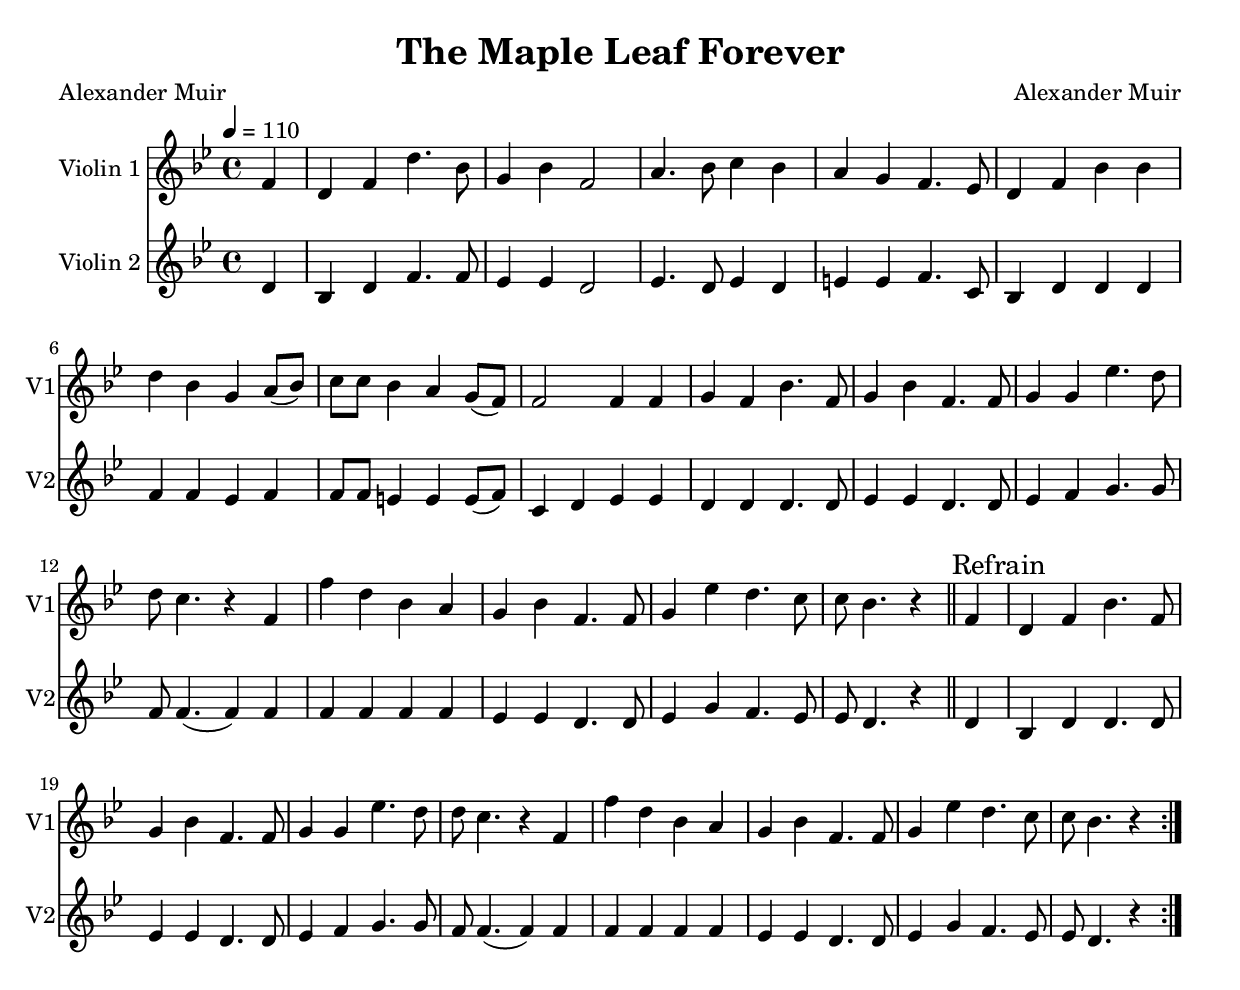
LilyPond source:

\version "2.24.0"
\language "english"
\header {
	title = "The Maple Leaf Forever"
	composer = "Alexander Muir"
	poet = "Alexander Muir"
}

violinU = \fixed c' { \repeat volta 2 {
	\tempo 4 = 110
	\time 4/4
	\key bf \major

	\partial 4 f4 |
	d4 f d'4. bf8 | g4  bf f2      | a4.   bf8 c'4 bf | a4 g f4. ef8 |
	d4 f bf    bf | d'4 bf g a8(bf)| c'8 8 bf4 a g8(f)| f2   4   4   |
	g4 f bf4.  f8 | g4  bf f4.  8  | g4 4 ef'4. d'8   | d'8 c'4. r4 f4 |
	f'4  d' bf a  | g4  bf f4.  8  | g4 ef' d'4. c'8  | \partial 2. c'8 bf4. r4 |

	\section
	\sectionLabel "Refrain"

	\partial 4 f4 |
	d4 f bf4. f8 | g4 bf f4. 8 | g4 g  ef'4. d'8 | d'8 c'4. r4 f |
	f'4 d' bf a  | g4 bf f4. 8 | g4 ef' d'4. c'8 | \partial 2. c'8 bf4. r4 |
}}
violinL = \fixed c' {
	\tempo 4 = 110
	\time 4/4
	\key bf \major

	\partial 4 d4 |
	bf,4 d f4. f8 | ef4 ef d2    | ef4. d8 ef4 d | e4 e f4. c8 |
	bf,4 d d d    | f4  f  ef f  | f8 f e4 4 8(f)| c4 d ef ef  |
	d4 4 4. 8     | ef4 ef d4. 8 | ef4 f g4.   8 | f8 4.(4) f4 |
	f4 4 4 4      | ef4 ef d4. 8 | ef4 g f4. ef8 | \partial 2. ef8 d4. r4 |

	\section
	\sectionLabel "Refrain"

	\partial 4 d4 |
	bf,4 d4 4. 8 | ef4 ef d4. 8 | ef4 f g4. 8   | f8 4.(4) 4 |
	f4   4 4 4   | ef4 4 d4. 8 | ef4 g f4. ef8 | \partial 2. ef8 d4. r4 |
}

%violin = \fixed c' { \repeat volta 2 {
%	\tempo 4 = 110
%	\numericTimeSignature
%	\time 4/4
%	\override Accidental.hide-tied-accidental-after-break = ##t
%	\key bf \major
%
%	\partial 4 <d f>4 |
%	<bf, d>4 <d f> <f  d'>4. <f bf >8 | <ef g>4 <ef bf>4 <d f>2 |
%	<ef a>4. <d bf>8 <ef c>4  <d bf>4 | <e a>4 <e g> f4. <c ef>8 |
%	<bf, d>4 <d f> <d bf> | <f d'> <f bf> <ef g>
%}}

\score{
	\midi {
		\context {
			\Score
			midiChannelMapping = #'instrument
		}
	}
	\layout {
		\context {
			\Score
		}
	}
	%\override Accidental.hide-tied-accidental-after-break = ##t

	<<
	\new Staff \with {
		instrumentName = "Violin 1"
		shortInstrumentName = "V1"
		midiInstrument = "violin"
	} <<
		\new Voice = "violin" {
			\violinU
		}
	>>
	\new Staff \with {
		instrumentName = "Violin 2"
		shortInstrumentName = "V2"
		midiInstrument = "violin"
	} <<
		\new Voice = "violin" {
			\violinL
		}
	>>
	>>
}
